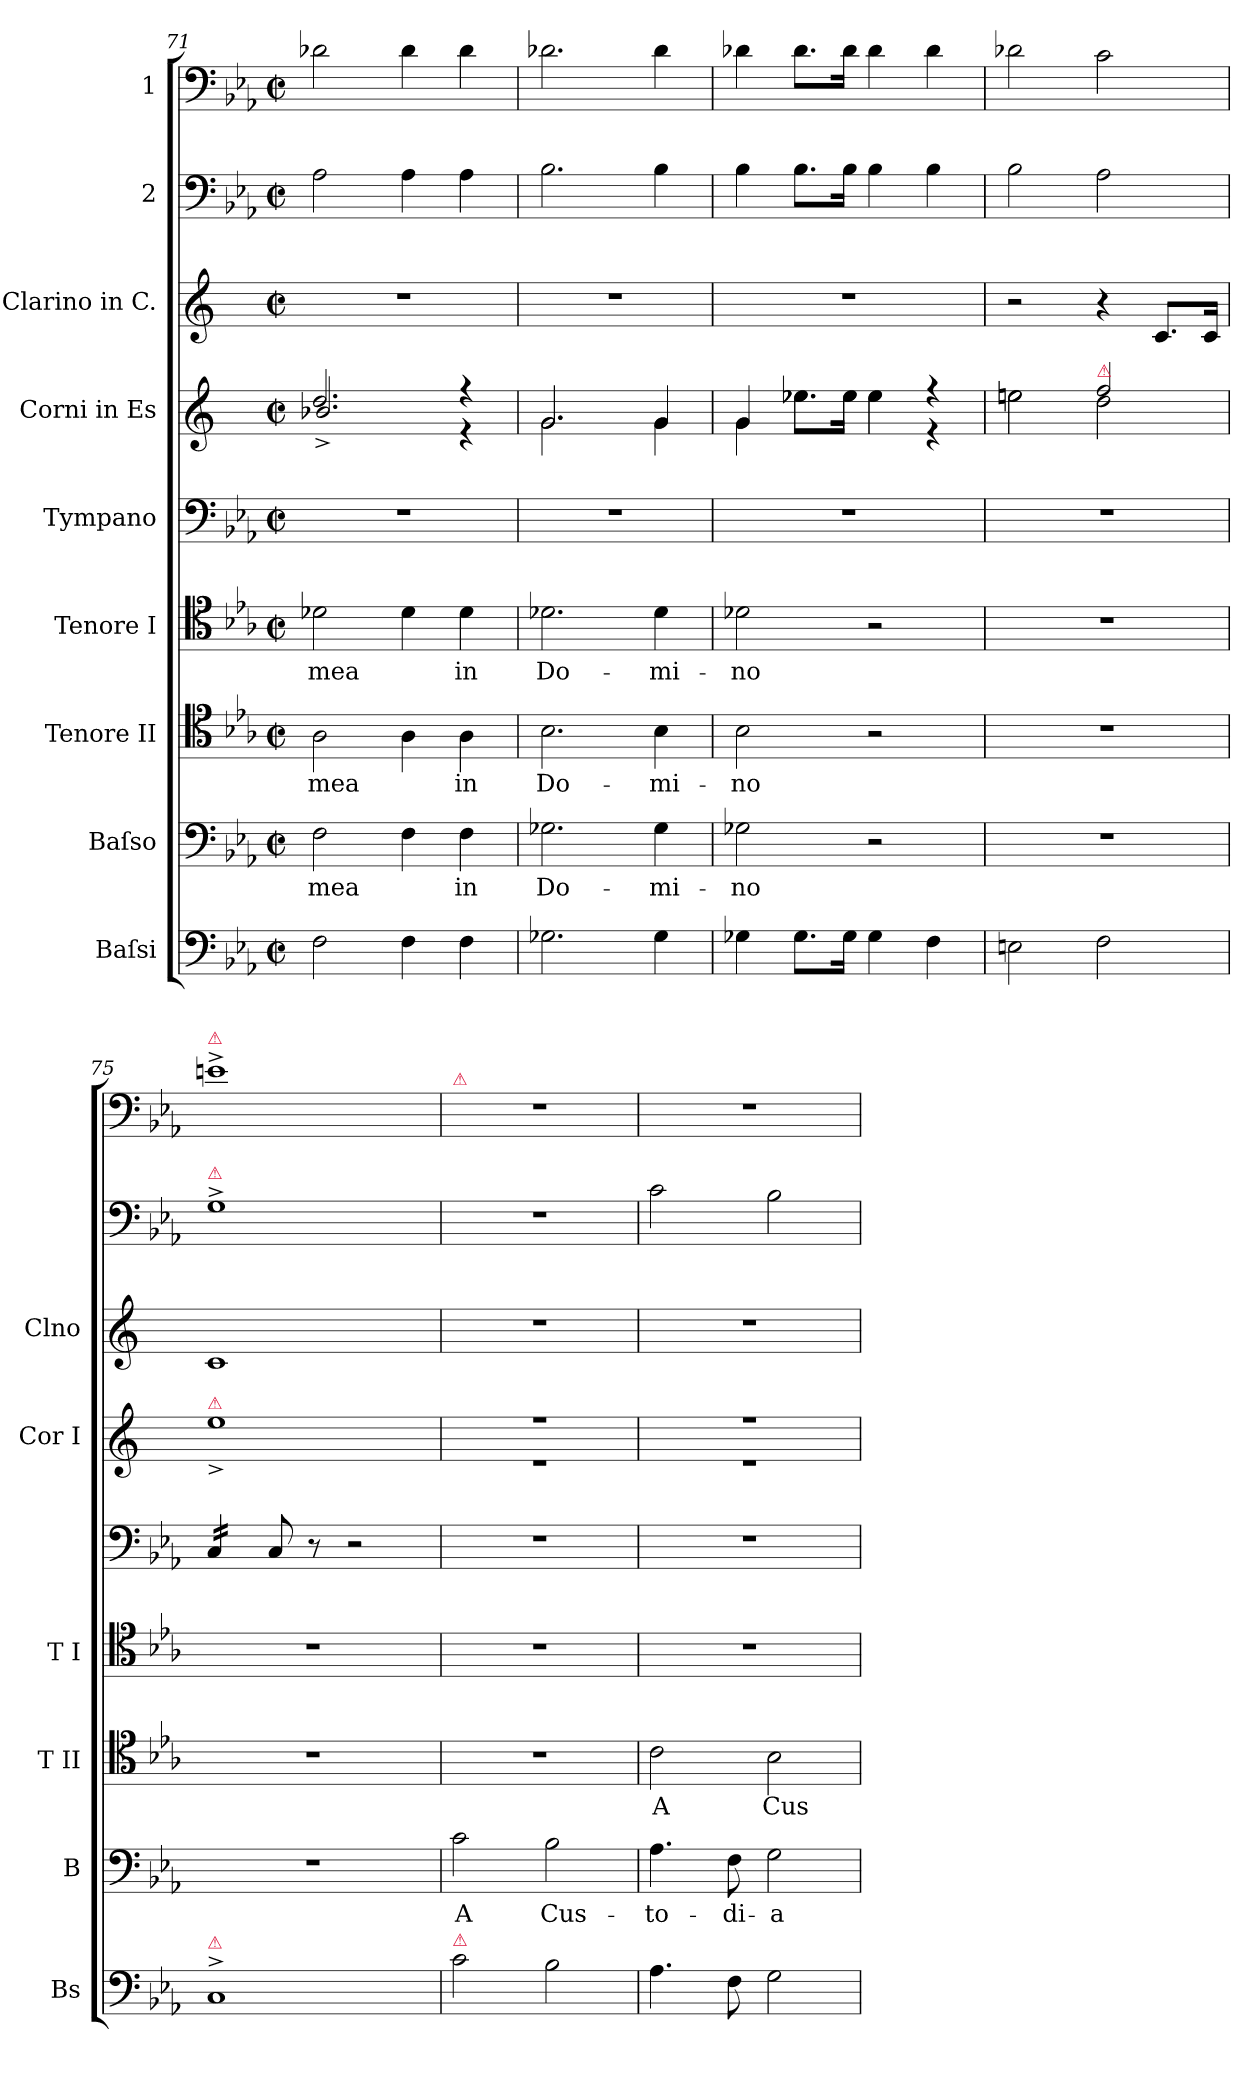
**kern	**kern	**text	**kern	**text	**kern	**text	**kern	**kern	**kern	**kern	**kern
*part9	*part8	*part8	*part7	*part7	*part6	*part6	*part5	*part4	*part3	*part2	*part1
*staff9	*staff8	*staff8	*staff7	*staff7	*staff6	*staff6	*staff5	*staff4	*staff3	*staff2	*staff1
*I"Baſsi	*I"Baſso	*	*I"Tenore II	*	*I"Tenore I	*	*I"Tympano	*I"Corni in Es	*I"Clarino in C.	*I"2	*I"1
*I'Bs	*I'B	*	*I'T II	*	*I'T I	*	*	*I'Cor I	*I'Clno	*	*
*clefF4	*clefF4	*	*clefC4	*	*clefC4	*	*clefF4	*clefG2	*clefG2	*clefF4	*clefF4
*	*	*	*	*	*	*	*	*ITrd5c9	*	*	*
*k[b-e-a-]	*k[b-e-a-]	*	*k[b-e-a-]	*	*k[b-e-a-]	*	*k[b-e-a-]	*k[b-e-a-]	*k[]	*k[b-e-a-]	*k[b-e-a-]
*E-:	*E-:	*	*E-:	*	*E-:	*	*E-:	*	*	*E-:	*E-:
*M2/2	*M2/2	*	*M2/2	*	*M2/2	*	*M2/2	*M2/2	*M2/2	*M2/2	*M2/2
*met(c|)	*met(c|)	*	*met(c|)	*	*met(c|)	*	*met(c|)	*met(c|)	*met(c|)	*met(c|)	*met(c|)
=71	=71	=71	=71	=71	=71	=71	=71	=71	=71	=71	=71
*	*	*	*	*	*	*	*	*^	*	*	*
2F\	2F\	mea	2A-\	mea	2d-X\	mea	1r	2.f/	2.d-X^/	1r	2A-\	2d-X\
4F\	4F\	.	4A-\	.	4d-\	.	.	.	.	.	4A-\	4d-\
4F\	4F\	in	4A-\	in	4d-\	in	.	4r	4r	.	4A-\	4d-\
=72	=72	=72	=72	=72	=72	=72	=72	=72	=72	=72	=72	=72
2.G-X\	2.G-X\	Do-	2.B-\	Do-	2.d-X\	Do-	1r	2.B-/	2.B-\	1r	2.B-\	2.d-X\
4G-\	4G-\	-mi-	4B-\	-mi-	4d-\	-mi-	.	4B-/	4B-\	.	4B-\	4d-\
=73	=73	=73	=73	=73	=73	=73	=73	=73	=73	=73	=73	=73
4G-X\	2G-X\	-no	2B-\	-no	2d-X\	-no	1r	4B-/	4B-\	1r	4B-\	4d-X\
8.G-\L	.	.	.	.	.	.	.	8.g-X\L	8.g-X\L	.	8.B-\L	8.d-\L
16G-\Jk	.	.	.	.	.	.	.	16g-\Jk	16g-\Jk	.	16B-\Jk	16d-\Jk
4G-\	2r	.	2r	.	2r	.	.	4g-\	4g-\	.	4B-\	4d-\
4F\	.	.	.	.	.	.	.	4r	4r	.	4B-\	4d-\
=74	=74	=74	=74	=74	=74	=74	=74	=74	=74	=74	=74	=74
2En\	1r	.	1r	.	1r	.	1r	2gn\	2gn\	2r	2B-\	2d-X\
!	!	!	!	!	!	!	!	!LO:TX:a:color=crimson:t=⚠	!	!	!	!
2F\	.	.	.	.	.	.	.	2a-	2f\	4r	2A-\	2c\
.	.	.	.	.	.	.	.	.	.	8.c/L	.	.
.	.	.	.	.	.	.	.	.	.	16c/Jk	.	.
*	*	*	*	*	*	*	*	*v	*v	*	*	*
=75	=75	=75	=75	=75	=75	=75	=75	=75	=75	=75	=75
!	!	!	!	!	!	!	!	!	!	!	!LO:TX:a:color=crimson:t=⚠
!	!	!	!	!	!	!	!	!	!	!LO:TX:a:color=crimson:t=⚠	!
!	!	!	!	!	!	!	!	!LO:TX:a:color=crimson:t=⚠	!	!	!
!LO:TX:a:color=crimson:t=⚠	!	!	!	!	!	!	!	!	!	!	!
*	*	*	*	*	*	*	*tremolo	*	*	*	*
1C^\	1r	.	1r	.	1r	.	16C/LL	1g^/	1c/	1G^\	1en^\
.	.	.	.	.	.	.	16C/	.	.	.	.
.	.	.	.	.	.	.	16C/	.	.	.	.
.	.	.	.	.	.	.	16C/JJ	.	.	.	.
*	*	*	*	*	*	*	*Xtremolo	*	*	*	*
.	.	.	.	.	.	.	8C/	.	.	.	.
.	.	.	.	.	.	.	8r	.	.	.	.
.	.	.	.	.	.	.	2r	.	.	.	.
=76	=76	=76	=76	=76	=76	=76	=76	=76	=76	=76	=76
*	*	*	*	*	*	*	*	*^	*	*	*
!	!	!	!	!	!	!	!	!	!	!	!	!LO:TX:a:color=crimson:t=⚠
!LO:TX:a:color=crimson:t=⚠	!	!	!	!	!	!	!	!	!	!	!	!
2c\	2c\	A	1r	.	1r	.	1r	1r	1r	1r	1r	1r
2B-\	2B-\	Cus-	.	.	.	.	.	.	.	.	.	.
=77	=77	=77	=77	=77	=77	=77	=77	=77	=77	=77	=77	=77
4.A-\	4.A-\	-to-	2c\	A	1r	.	1r	1r	1r	1r	2c\	1r
8F\	8F\	-di-	.	.	.	.	.	.	.	.	.	.
2G\	2G\	-a	2B-\	Cus-	.	.	.	.	.	.	2B-\	.
*	*	*	*	*	*	*	*	*v	*v	*	*	*
=	=	=	=	=	=	=	=	=	=	=	=
*-	*-	*-	*-	*-	*-	*-	*-	*-	*-	*-	*-
